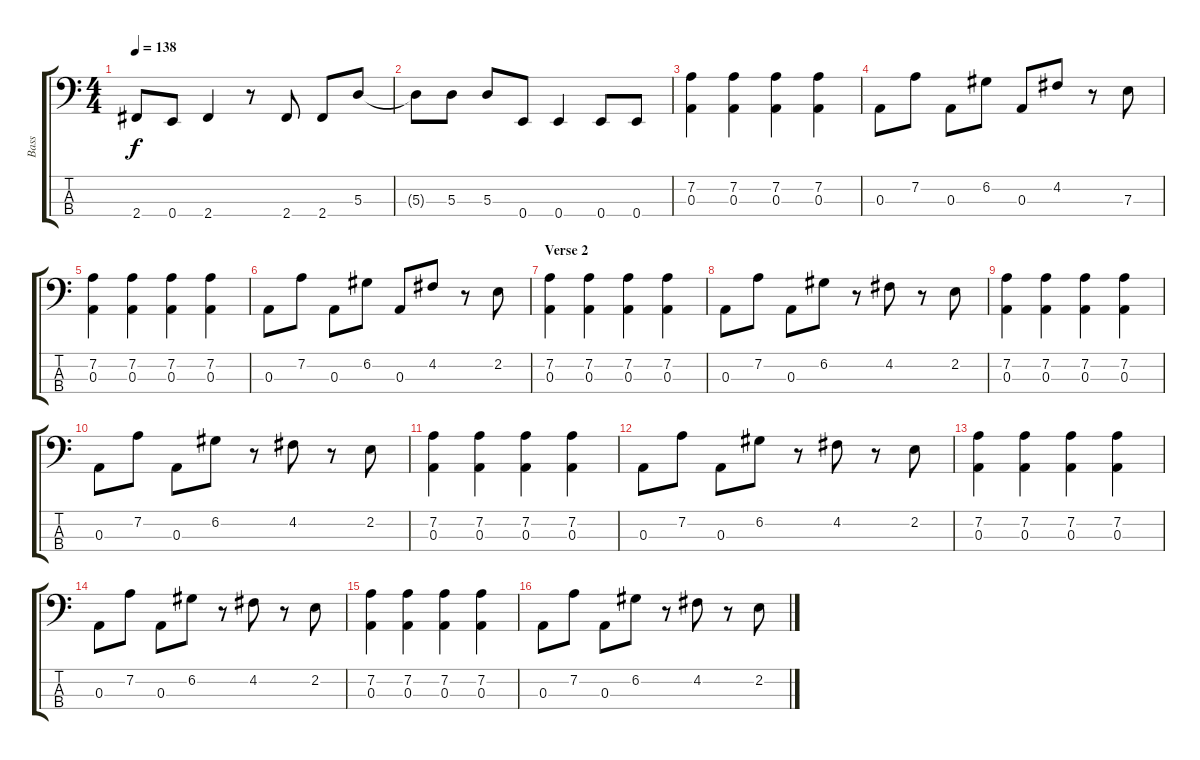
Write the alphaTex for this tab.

\track ("Bass" "Bass") {instrument electricbassfinger}
\staff {score tabs}
\tuning (G2 D2 A1 E1) {hide}
\ts (4 4)
\tempo 138
\clef f4
\ks c
2.4.8{dy f} 0.4.8 2.4.4 r.8 2.4.8 2.4.8 5.3.8 |
5.3{t}.8 5.3.8 5.3.8 0.4.8 0.4.4 0.4.8 0.4.8 |
(7.2 0.3).4 (7.2 0.3).4 (7.2 0.3).4 (7.2 0.3).4 |
0.3.8 7.2.8 0.3.8 6.2.8 0.3.8 4.2.8 r.8 7.3.8 |
(7.2 0.3).4 (7.2 0.3).4 (7.2 0.3).4 (7.2 0.3).4 |
0.3.8 7.2.8 0.3.8 6.2.8 0.3.8 4.2.8 r.8 2.2.8 |
\section ("" "Verse 2")
(7.2 0.3).4 (7.2 0.3).4 (7.2 0.3).4 (7.2 0.3).4 |
0.3.8 7.2.8 0.3.8 6.2.8 r.8 4.2.8 r.8 2.2.8 |
(7.2 0.3).4 (7.2 0.3).4 (7.2 0.3).4 (7.2 0.3).4 |
0.3.8 7.2.8 0.3.8 6.2.8 r.8 4.2.8 r.8 2.2.8 |
(7.2 0.3).4 (7.2 0.3).4 (7.2 0.3).4 (7.2 0.3).4 |
0.3.8 7.2.8 0.3.8 6.2.8 r.8 4.2.8 r.8 2.2.8 |
(7.2 0.3).4 (7.2 0.3).4 (7.2 0.3).4 (7.2 0.3).4 |
0.3.8 7.2.8 0.3.8 6.2.8 r.8 4.2.8 r.8 2.2.8 |
(7.2 0.3).4 (7.2 0.3).4 (7.2 0.3).4 (7.2 0.3).4 |
0.3.8 7.2.8 0.3.8 6.2.8 r.8 4.2.8 r.8 2.2.8
